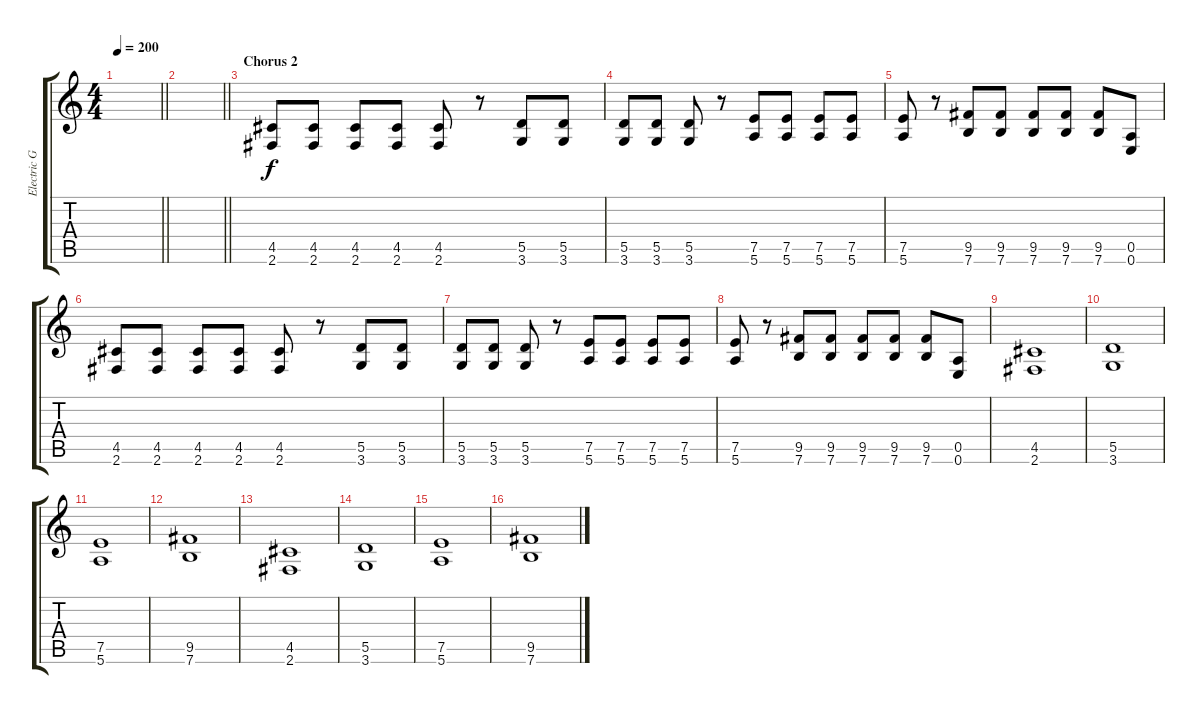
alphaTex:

\track ("Electric Guitar 2" "Electric G") {instrument distortionguitar}
\staff {score tabs}
\tuning (E4 B3 G3 D3 A2 E2) {hide}
\ts (4 4)
\tempo 200
\clef g2
\barLineRight lightlight
\ks c
|
\barLineRight lightlight
|
\section ("" "Chorus 2")
(4.5 2.6).8 (4.5 2.6).8 (4.5 2.6).8 (4.5 2.6).8 (4.5 2.6).8 r.8 (5.5 3.6).8 (5.5 3.6).8 |
(5.5 3.6).8 (5.5 3.6).8 (5.5 3.6).8 r.8 (7.5 5.6).8 (7.5 5.6).8 (7.5 5.6).8 (7.5 5.6).8 |
(7.5 5.6).8 r.8 (9.5 7.6).8 (9.5 7.6).8 (9.5 7.6).8 (9.5 7.6).8 (9.5 7.6).8 (0.5 0.6).8 |
(4.5 2.6).8 (4.5 2.6).8 (4.5 2.6).8 (4.5 2.6).8 (4.5 2.6).8 r.8 (5.5 3.6).8 (5.5 3.6).8 |
(5.5 3.6).8 (5.5 3.6).8 (5.5 3.6).8 r.8 (7.5 5.6).8 (7.5 5.6).8 (7.5 5.6).8 (7.5 5.6).8 |
(7.5 5.6).8 r.8 (9.5 7.6).8 (9.5 7.6).8 (9.5 7.6).8 (9.5 7.6).8 (9.5 7.6).8 (0.5 0.6).8 |
(4.5 2.6).1 |
(5.5 3.6).1 |
(7.5 5.6).1 |
(9.5 7.6).1 |
(4.5 2.6).1 |
(5.5 3.6).1 |
(7.5 5.6).1 |
(9.5 7.6).1
